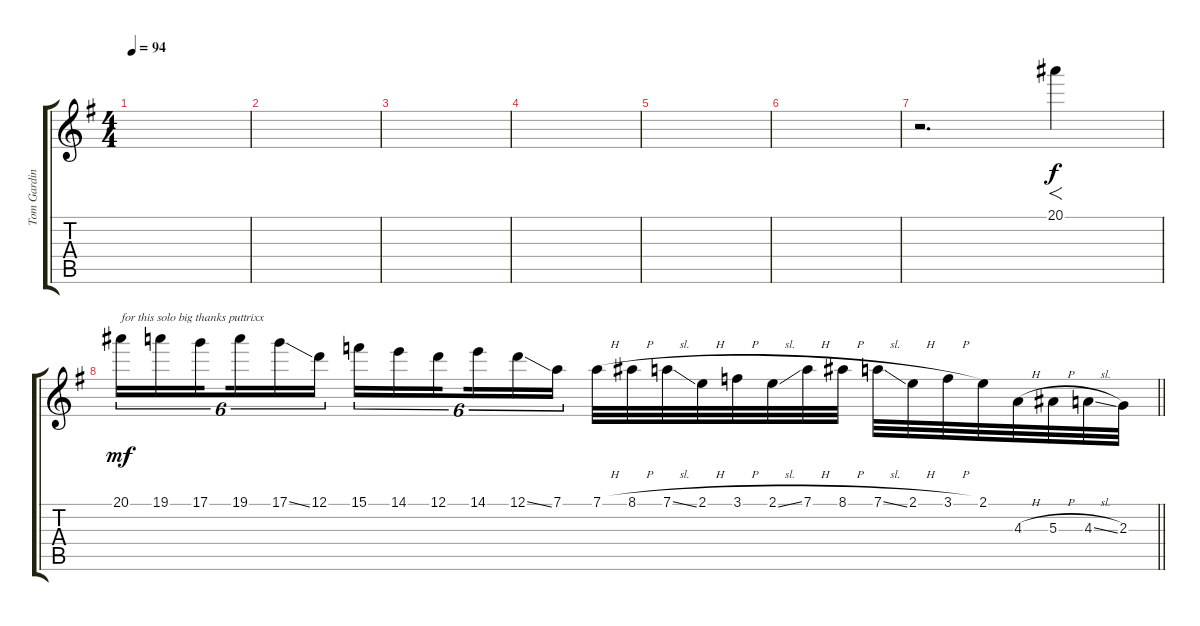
\track ("Tom Gardiner - solo guitar" "Tom Gardin") {instrument distortionguitar}
\staff {score tabs}
\tuning (D4 A3 F3 C3 G2 D2) {hide}
\ts (4 4)
\tempo 94
\clef g2
\ks eminor
|
|
|
|
|
|
r.2{d} 20.1.4{f} |
\barLineRight lightlight
20.1.16{tu (6 4) txt "for this solo big thanks puttrixx " dy mf} 19.1.16{tu (6 4)} 17.1.16{tu (6 4) beam splitsecondary} 19.1.16{tu (6 4)} 17.1{ss}.16{tu (6 4)} 12.1.16{tu (6 4)} 15.1.16{tu (6 4)} 14.1.16{tu (6 4)} 12.1.16{tu (6 4) beam splitsecondary} 14.1.16{tu (6 4)} 12.1{ss}.16{tu (6 4)} 7.1.16{tu (6 4)} 7.1{h}.32 8.1{h}.32 7.1{sl}.32 2.1{h}.32 3.1{h}.32 2.1{sl}.32 7.1{h}.32 8.1{h}.32 7.1{sl}.32 2.1{h}.32 3.1{h}.32 2.1.32 4.3{h}.32 5.3{h}.32 4.3{sl}.32 2.3.32
